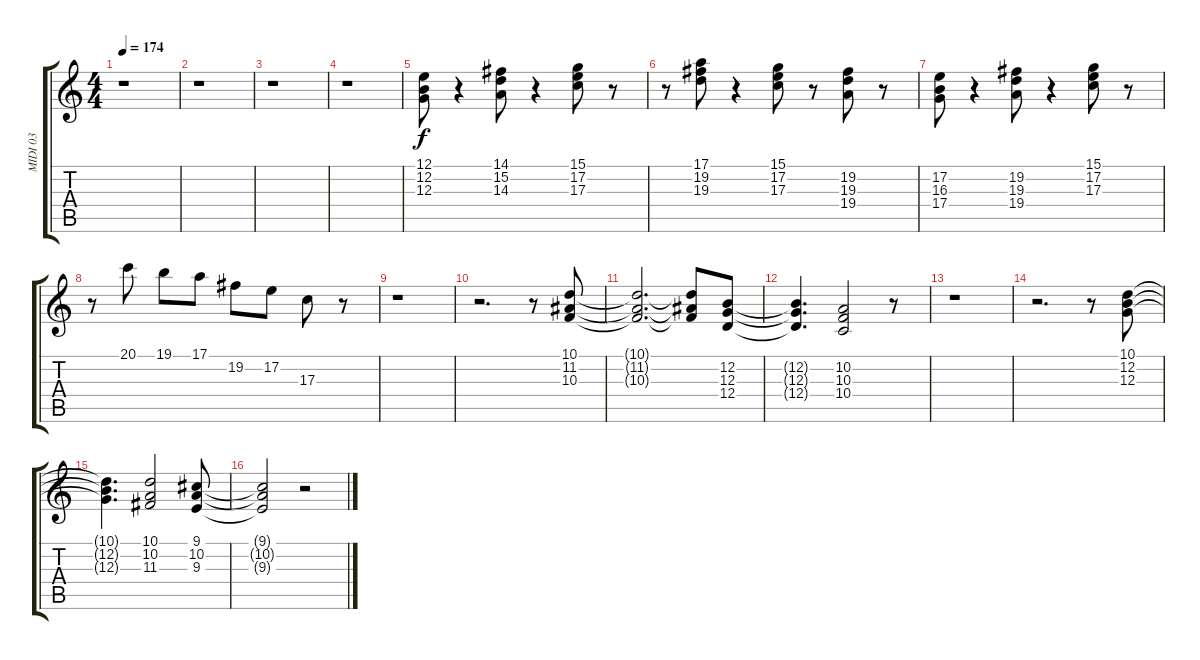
\track ("MIDI 03" "MIDI 03") {instrument stringensemble2}
\staff {score tabs}
\tuning (E4 B3 G3 D3 A2 E2) {hide}
\ts (4 4)
\tempo 174
\clef g2
\ks c
r.1{dy f} |
r.1 |
r.1 |
r.1 |
(12.1 12.2 12.3).8 r.4 (14.1 15.2 14.3).8 r.4 (15.1 17.2 17.3).8 r.8 |
r.8 (17.1 19.2 19.3).8 r.4 (15.1 17.2 17.3).8 r.8 (19.2 19.3 19.4).8 r.8 |
(17.2 16.3 17.4).8 r.4 (19.2 19.3 19.4).8 r.4 (15.1 17.2 17.3).8 r.8 |
r.8 20.1.8 19.1.8 17.1.8 19.2.8 17.2.8 17.3.8 r.8 |
r.1 |
r.2{d} r.8 (10.1 11.2 10.3).8 |
(10.1{t} 11.2{t} 10.3{t}).2{d} (10.1{t} 11.2{t} 10.3{t}).8 (12.2 12.3 12.4).8 |
(12.2{t} 12.3{t} 12.4{t}).4{d} (10.2 10.3 10.4).2 r.8 |
r.1 |
r.2{d} r.8 (10.1 12.2 12.3).8 |
(10.1{t} 12.2{t} 12.3{t}).4{d} (10.1 10.2 11.3).2 (9.1 10.2 9.3).8 |
(9.1{t} 10.2{t} 9.3{t}).2 r.2
